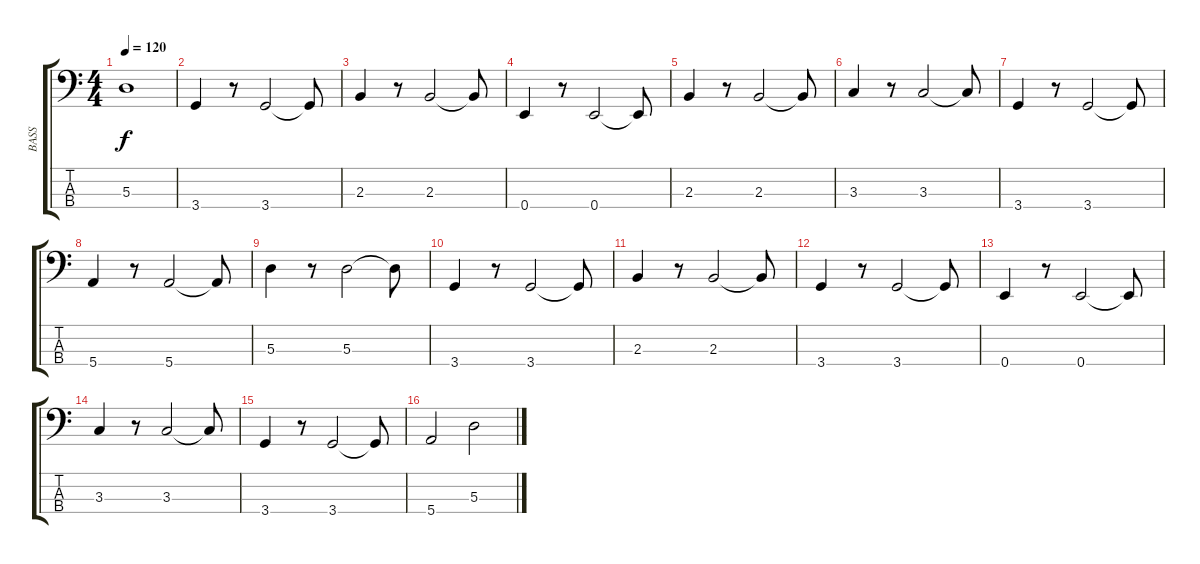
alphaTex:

\track ("BASS" "BASS") {instrument fretlessbass}
\staff {score tabs}
\tuning (G2 D2 A1 E1) {hide}
\ts (4 4)
\tempo 120
\clef f4
\ks c
5.3.1{dy f} |
3.4.4 r.8 3.4.2 3.4{t}.8 |
2.3.4 r.8 2.3.2 2.3{t}.8 |
0.4.4 r.8 0.4.2 0.4{t}.8 |
2.3.4 r.8 2.3.2 2.3{t}.8 |
3.3.4 r.8 3.3.2 3.3{t}.8 |
3.4.4 r.8 3.4.2 3.4{t}.8 |
5.4.4 r.8 5.4.2 5.4{t}.8 |
5.3.4 r.8 5.3.2 5.3{t}.8 |
3.4.4 r.8 3.4.2 3.4{t}.8 |
2.3.4 r.8 2.3.2 2.3{t}.8 |
3.4.4 r.8 3.4.2 3.4{t}.8 |
0.4.4 r.8 0.4.2 0.4{t}.8 |
3.3.4 r.8 3.3.2 3.3{t}.8 |
3.4.4 r.8 3.4.2 3.4{t}.8 |
5.4.2 5.3.2
